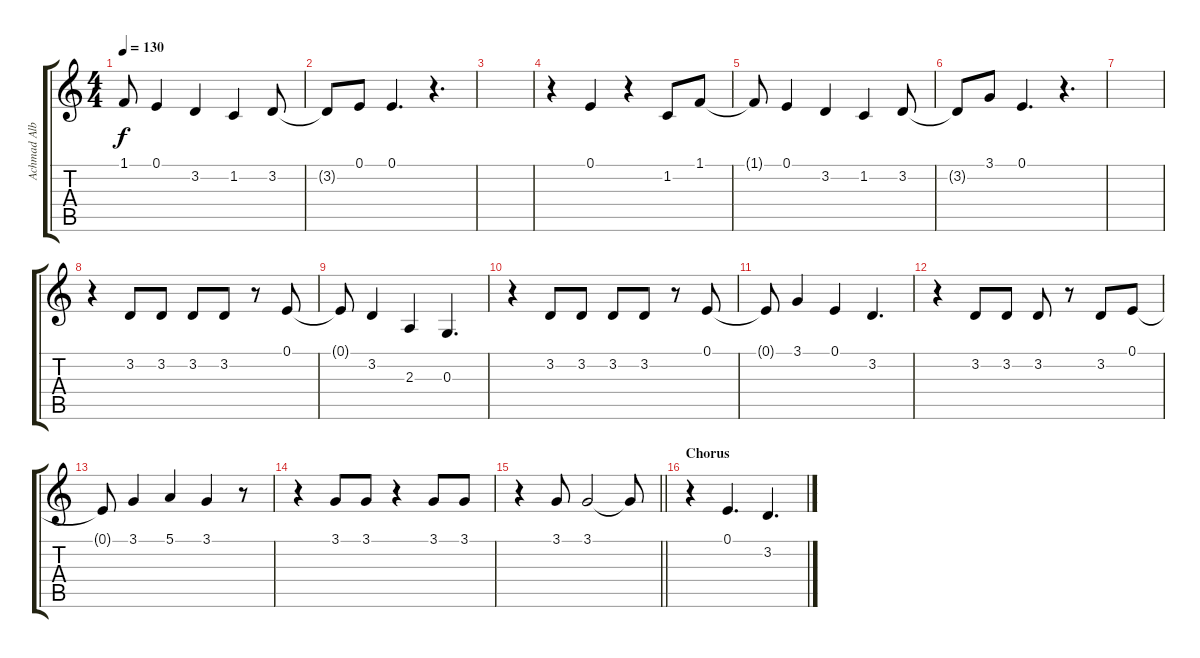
\track ("Achmad Albar" "Achmad Alb") {instrument lead6voice}
\staff {score tabs}
\tuning (E4 B3 G3 D3 A2 E2) {hide}
\ts (4 4)
\tempo 130
\clef g2
\ks c
1.1{t}.8{dy f} 0.1.4 3.2.4 1.2.4 3.2.8 |
3.2{t}.8 0.1.8 0.1.4{d} r.4{d} |
|
r.4 0.1.4 r.4 1.2.8 1.1.8 |
1.1{t}.8 0.1.4 3.2.4 1.2.4 3.2.8 |
3.2{t}.8 3.1.8 0.1.4{d} r.4{d} |
|
r.4 3.2.8 3.2.8 3.2.8 3.2.8 r.8 0.1.8 |
0.1{t}.8 3.2.4 2.3.4 0.3.4{d} |
r.4 3.2.8 3.2.8 3.2.8 3.2.8 r.8 0.1.8 |
0.1{t}.8 3.1.4 0.1.4 3.2.4{d} |
r.4 3.2.8 3.2.8 3.2.8 r.8 3.2.8 0.1.8 |
0.1{t}.8 3.1.4 5.1.4 3.1.4 r.8 |
r.4 3.1.8 3.1.8 r.4 3.1.8 3.1.8 |
\barLineRight lightlight
r.4 3.1.8 3.1.2 3.1{t}.8 |
\section ("" "Chorus")
r.4 0.1.4{d} 3.2.4{d}
